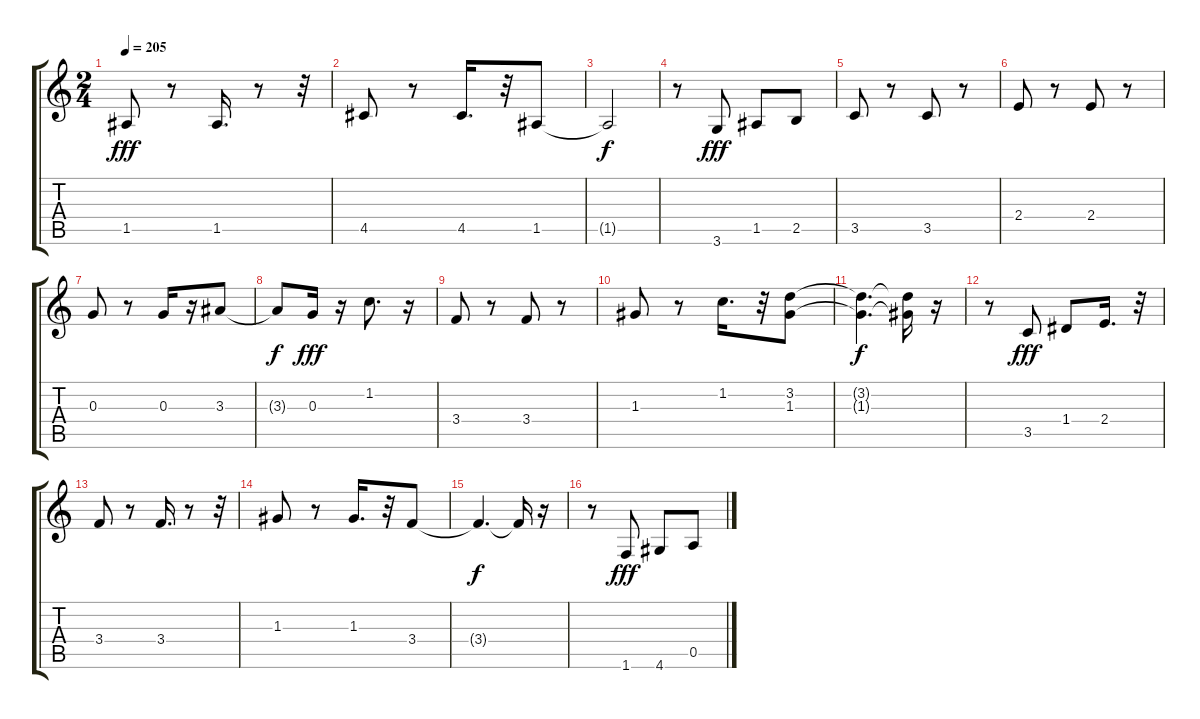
\track "" {instrument acousticguitarnylon}
\staff {score tabs}
\tuning (E4 B3 G3 D3 A2 E2) {hide}
\ts (2 4)
\tempo 205
\clef g2
\ks c
1.5.8{dy fff} r.8 1.5.16{d} r.8 r.32 |
4.5.8 r.8 4.5.16{d} r.32 1.5.8 |
1.5{t}.2{dy f} |
r.8 3.6.8{dy fff} 1.5.8 2.5.8 |
3.5.8 r.8 3.5.8 r.8 |
2.4.8 r.8 2.4.8 r.8 |
0.3.8 r.8 0.3.16 r.16 3.3.8 |
3.3{t}.8{dy f} 0.3.16{dy fff} r.16 1.2.8{d} r.16 |
3.4.8 r.8 3.4.8 r.8 |
1.3.8 r.8 1.2.16{d} r.32 (3.2 1.3).8 |
(3.2{t} 1.3{t}).4{d dy f} (3.2{t} 1.3{t}).16 r.16 |
r.8 3.5.8{dy fff} 1.4.8 2.4.16{d} r.32 |
3.4.8 r.8 3.4.16{d} r.8 r.32 |
1.3.8 r.8 1.3.16{d} r.32 3.4.8 |
3.4{t}.4{d dy f} 3.4{t}.16 r.16 |
r.8 1.6.8{dy fff} 4.6.8 0.5.8
